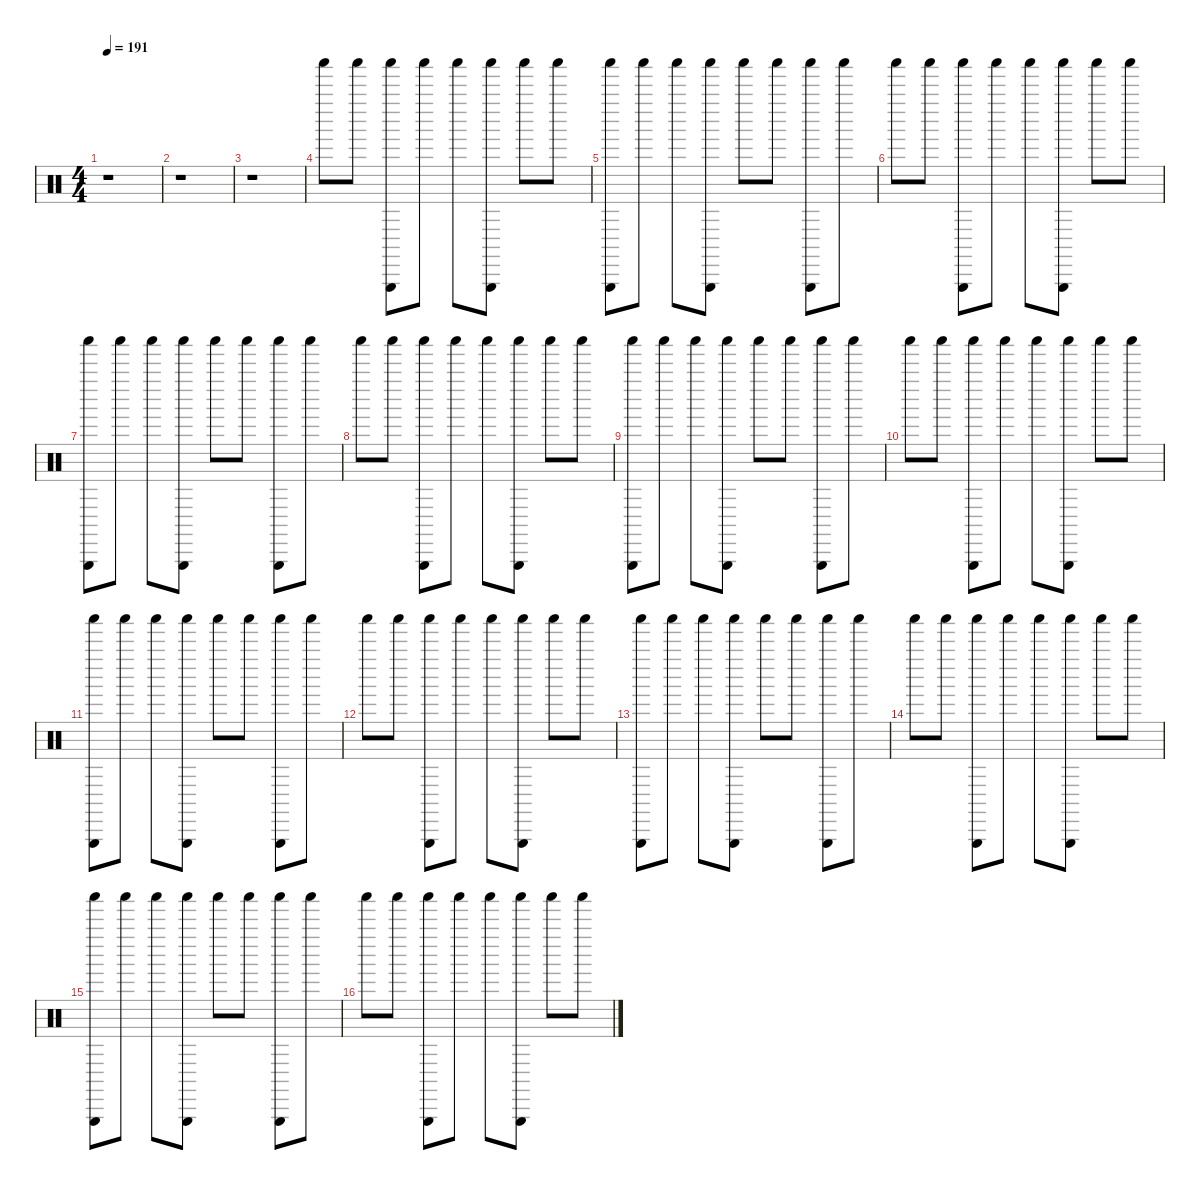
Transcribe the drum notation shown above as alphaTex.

\defaultSystemsLayout 4
\hideDynamics
\bracketExtendMode nobrackets
\singleTrackTrackNamePolicy hidden
\multiTrackTrackNamePolicy hidden
\firstSystemTrackNameMode fullname
\firstSystemTrackNameOrientation horizontal
\otherSystemsTrackNameOrientation horizontal
\track ("Percussion" "drm.") {instrument percussion}
\staff {score}
\articulation defaults
\ts (4 4)
\tempo 191
\clef neutral
\ks c
r.1{dy mp beam Down} |
r.1{beam Down} |
r.1{beam Down} |
"Shaker (hit)".8{beam Down} "Shaker (hit)".8{beam Down} ("Shaker (hit)" "Triangle (hit)").8{dy fff beam Down} "Shaker (hit)".8{dy mp beam Down} "Shaker (hit)".8{beam Down} ("Shaker (hit)" "Triangle (hit)").8{beam Down} "Shaker (hit)".8{dy fff beam Down} "Shaker (hit)".8{dy mp beam Down} |
("Shaker (hit)" "Triangle (hit)").8{beam Down} "Shaker (hit)".8{beam Down} "Shaker (hit)".8{dy fff beam Down} ("Shaker (hit)" "Triangle (hit)").8{dy mp beam Down} "Shaker (hit)".8{beam Down} "Shaker (hit)".8{beam Down} ("Shaker (hit)" "Triangle (hit)").8{dy fff beam Down} "Shaker (hit)".8{dy mp beam Down} |
"Shaker (hit)".8{beam Down} "Shaker (hit)".8{beam Down} ("Shaker (hit)" "Triangle (hit)").8{dy fff beam Down} "Shaker (hit)".8{dy mp beam Down} "Shaker (hit)".8{beam Down} ("Shaker (hit)" "Triangle (hit)").8{beam Down} "Shaker (hit)".8{dy fff beam Down} "Shaker (hit)".8{dy mp beam Down} |
("Shaker (hit)" "Triangle (hit)").8{beam Down} "Shaker (hit)".8{beam Down} "Shaker (hit)".8{dy fff beam Down} ("Shaker (hit)" "Triangle (hit)").8{dy mp beam Down} "Shaker (hit)".8{beam Down} "Shaker (hit)".8{beam Down} ("Shaker (hit)" "Triangle (hit)").8{dy fff beam Down} "Shaker (hit)".8{dy mp beam Down} |
"Shaker (hit)".8{beam Down} "Shaker (hit)".8{beam Down} ("Shaker (hit)" "Triangle (hit)").8{dy fff beam Down} "Shaker (hit)".8{dy mp beam Down} "Shaker (hit)".8{beam Down} ("Shaker (hit)" "Triangle (hit)").8{beam Down} "Shaker (hit)".8{dy fff beam Down} "Shaker (hit)".8{dy mp beam Down} |
("Shaker (hit)" "Triangle (hit)").8{beam Down} "Shaker (hit)".8{beam Down} "Shaker (hit)".8{dy fff beam Down} ("Shaker (hit)" "Triangle (hit)").8{dy mp beam Down} "Shaker (hit)".8{beam Down} "Shaker (hit)".8{beam Down} ("Shaker (hit)" "Triangle (hit)").8{dy fff beam Down} "Shaker (hit)".8{dy mp beam Down} |
"Shaker (hit)".8{beam Down} "Shaker (hit)".8{beam Down} ("Shaker (hit)" "Triangle (hit)").8{dy fff beam Down} "Shaker (hit)".8{dy mp beam Down} "Shaker (hit)".8{beam Down} ("Shaker (hit)" "Triangle (hit)").8{beam Down} "Shaker (hit)".8{dy fff beam Down} "Shaker (hit)".8{dy mp beam Down} |
("Shaker (hit)" "Triangle (hit)").8{beam Down} "Shaker (hit)".8{beam Down} "Shaker (hit)".8{dy fff beam Down} ("Shaker (hit)" "Triangle (hit)").8{dy mp beam Down} "Shaker (hit)".8{beam Down} "Shaker (hit)".8{beam Down} ("Shaker (hit)" "Triangle (hit)").8{dy fff beam Down} "Shaker (hit)".8{dy mp beam Down} |
"Shaker (hit)".8{beam Down} "Shaker (hit)".8{beam Down} ("Shaker (hit)" "Triangle (hit)").8{dy fff beam Down} "Shaker (hit)".8{dy mp beam Down} "Shaker (hit)".8{beam Down} ("Shaker (hit)" "Triangle (hit)").8{beam Down} "Shaker (hit)".8{dy fff beam Down} "Shaker (hit)".8{dy mp beam Down} |
("Shaker (hit)" "Triangle (hit)").8{beam Down} "Shaker (hit)".8{beam Down} "Shaker (hit)".8{dy fff beam Down} ("Shaker (hit)" "Triangle (hit)").8{dy mp beam Down} "Shaker (hit)".8{beam Down} "Shaker (hit)".8{beam Down} ("Shaker (hit)" "Triangle (hit)").8{dy fff beam Down} "Shaker (hit)".8{dy mp beam Down} |
"Shaker (hit)".8{beam Down} "Shaker (hit)".8{beam Down} ("Shaker (hit)" "Triangle (hit)").8{dy fff beam Down} "Shaker (hit)".8{dy mp beam Down} "Shaker (hit)".8{beam Down} ("Shaker (hit)" "Triangle (hit)").8{beam Down} "Shaker (hit)".8{dy fff beam Down} "Shaker (hit)".8{dy mp beam Down} |
("Shaker (hit)" "Triangle (hit)").8{beam Down} "Shaker (hit)".8{beam Down} "Shaker (hit)".8{dy fff beam Down} ("Shaker (hit)" "Triangle (hit)").8{dy mp beam Down} "Shaker (hit)".8{beam Down} "Shaker (hit)".8{beam Down} ("Shaker (hit)" "Triangle (hit)").8{dy fff beam Down} "Shaker (hit)".8{dy mp beam Down} |
"Shaker (hit)".8{beam Down} "Shaker (hit)".8{beam Down} ("Shaker (hit)" "Triangle (hit)").8{dy fff beam Down} "Shaker (hit)".8{dy mp beam Down} "Shaker (hit)".8{beam Down} ("Shaker (hit)" "Triangle (hit)").8{beam Down} "Shaker (hit)".8{dy fff beam Down} "Shaker (hit)".8{dy mp beam Down}
